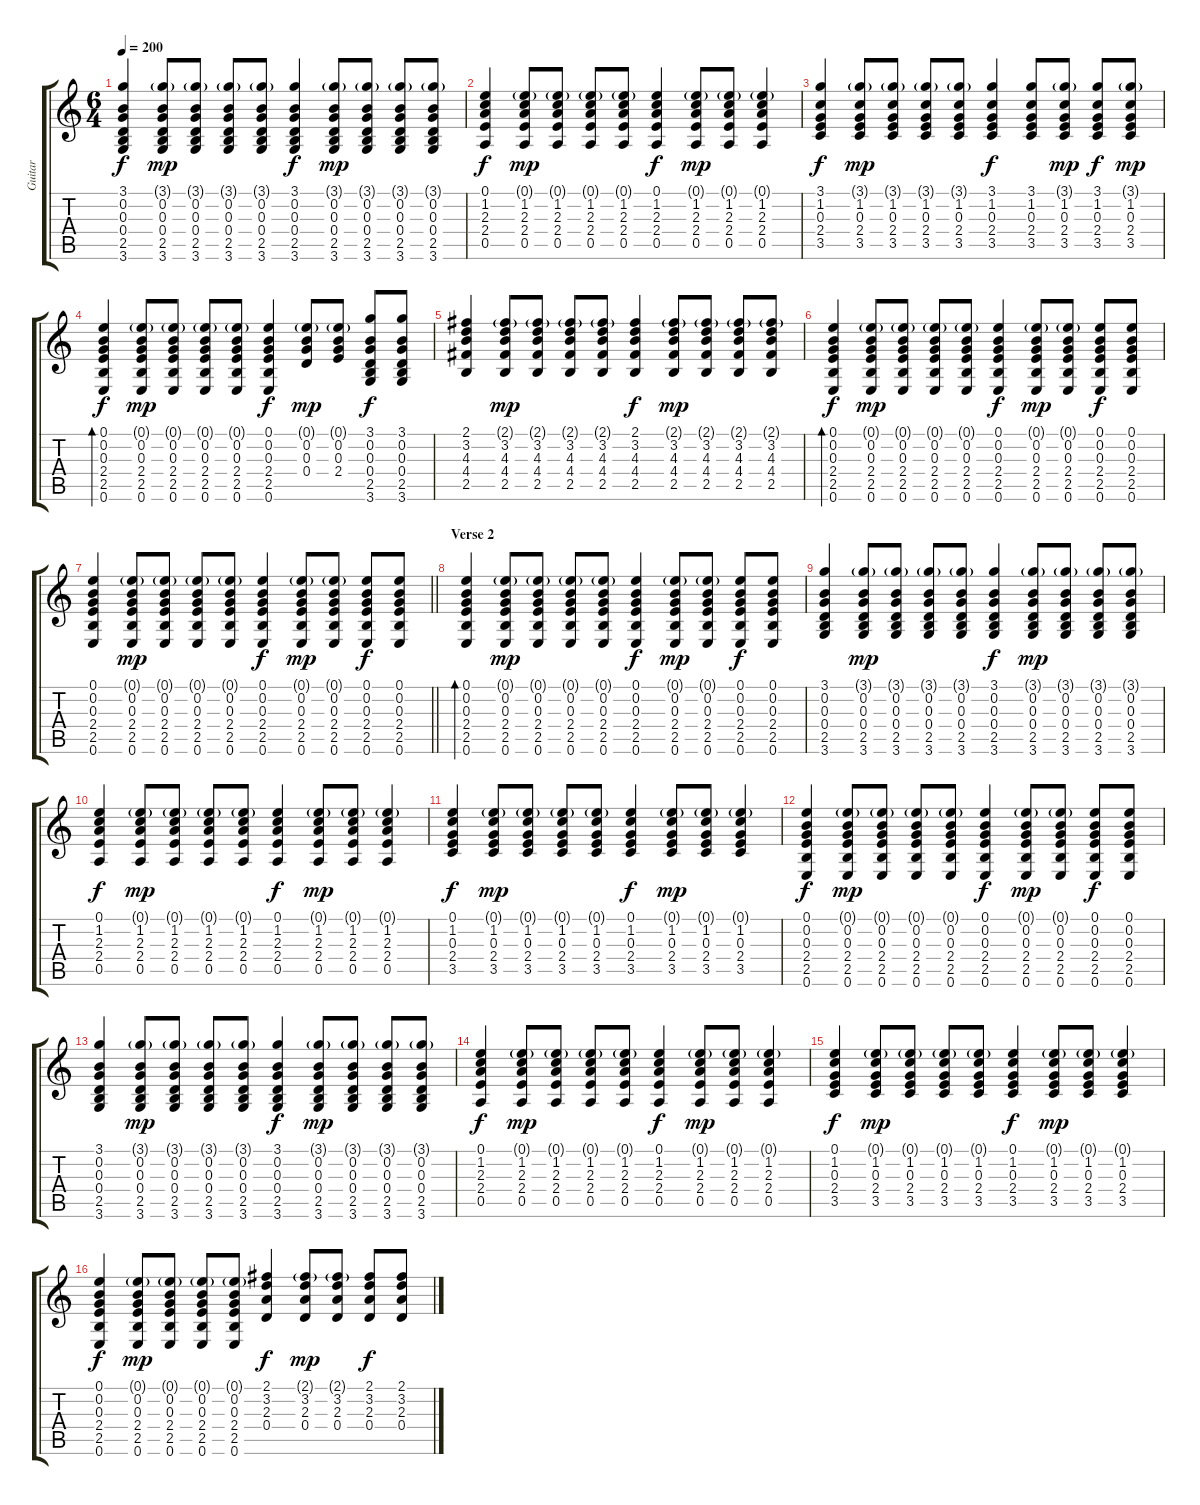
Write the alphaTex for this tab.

\track ("Guitar" "Guitar") {instrument acousticguitarsteel}
\staff {score tabs}
\tuning (E4 B3 G3 D3 A2 E2) {hide}
\ts (6 4)
\tempo 200
\clef g2
\ks c
(3.1 0.2 0.3 0.4 2.5 3.6).4{dy f} (3.1{g} 0.2 0.3 0.4 2.5 3.6).8{dy mp} (3.1{g} 0.2 0.3 0.4 2.5 3.6).8 (3.1{g} 0.2 0.3 0.4 2.5 3.6).8 (3.1{g} 0.2 0.3 0.4 2.5 3.6).8 (3.1 0.2 0.3 0.4 2.5 3.6).4{dy f} (3.1{g} 0.2 0.3 0.4 2.5 3.6).8{dy mp} (3.1{g} 0.2 0.3 0.4 2.5 3.6).8 (3.1{g} 0.2 0.3 0.4 2.5 3.6).8 (3.1{g} 0.2 0.3 0.4 2.5 3.6).8 |
(0.1 1.2 2.3 2.4 0.5).4{dy f} (0.1{g} 1.2 2.3 2.4 0.5).8{dy mp} (0.1{g} 1.2 2.3 2.4 0.5).8 (0.1{g} 1.2 2.3 2.4 0.5).8 (0.1{g} 1.2 2.3 2.4 0.5).8 (0.1 1.2 2.3 2.4 0.5).4{dy f} (0.1{g} 1.2 2.3 2.4 0.5).8{dy mp} (0.1{g} 1.2 2.3 2.4 0.5).8 (0.1{g} 1.2 2.3 2.4 0.5).4 |
(3.1 1.2 0.3 2.4 3.5).4{dy f} (3.1{g} 1.2 0.3 2.4 3.5).8{dy mp} (3.1{g} 1.2 0.3 2.4 3.5).8 (3.1{g} 1.2 0.3 2.4 3.5).8 (3.1{g} 1.2 0.3 2.4 3.5).8 (3.1 1.2 0.3 2.4 3.5).4{dy f} (3.1 1.2 0.3 2.4 3.5).8 (3.1{g} 1.2 0.3 2.4 3.5).8{dy mp} (3.1 1.2 0.3 2.4 3.5).8{dy f} (3.1{g} 1.2 0.3 2.4 3.5).8{dy mp} |
(0.1 0.2 0.3 2.4 2.5 0.6).4{bd 120 dy f} (0.1{g} 0.2 0.3 2.4 2.5 0.6).8{dy mp} (0.1{g} 0.2 0.3 2.4 2.5 0.6).8 (0.1{g} 0.2 0.3 2.4 2.5 0.6).8 (0.1{g} 0.2 0.3 2.4 2.5 0.6).8 (0.1 0.2 0.3 2.4 2.5 0.6).4{dy f} (0.1{g} 0.2 0.3 0.4).8{dy mp} (0.1{g} 0.2 0.3 2.4).8 (3.1 0.2 0.3 0.4 2.5 3.6).8{dy f} (3.1 0.2 0.3 0.4 2.5 3.6).8 |
(2.1 3.2 4.3 4.4 2.5).4 (2.1{g} 3.2 4.3 4.4 2.5).8{dy mp} (2.1{g} 3.2 4.3 4.4 2.5).8 (2.1{g} 3.2 4.3 4.4 2.5).8 (2.1{g} 3.2 4.3 4.4 2.5).8 (2.1 3.2 4.3 4.4 2.5).4{dy f} (2.1{g} 3.2 4.3 4.4 2.5).8{dy mp} (2.1{g} 3.2 4.3 4.4 2.5).8 (2.1{g} 3.2 4.3 4.4 2.5).8 (2.1{g} 3.2 4.3 4.4 2.5).8 |
(0.1 0.2 0.3 2.4 2.5 0.6).4{bd 120 dy f} (0.1{g} 0.2 0.3 2.4 2.5 0.6).8{dy mp} (0.1{g} 0.2 0.3 2.4 2.5 0.6).8 (0.1{g} 0.2 0.3 2.4 2.5 0.6).8 (0.1{g} 0.2 0.3 2.4 2.5 0.6).8 (0.1 0.2 0.3 2.4 2.5 0.6).4{dy f} (0.1{g} 0.2 0.3 2.4 2.5 0.6).8{dy mp} (0.1{g} 0.2 0.3 2.4 2.5 0.6).8 (0.1 0.2 0.3 2.4 2.5 0.6).8{dy f} (0.1 0.2 0.3 2.4 2.5 0.6).8 |
\barLineRight lightlight
(0.1 0.2 0.3 2.4 2.5 0.6).4 (0.1{g} 0.2 0.3 2.4 2.5 0.6).8{dy mp} (0.1{g} 0.2 0.3 2.4 2.5 0.6).8 (0.1{g} 0.2 0.3 2.4 2.5 0.6).8 (0.1{g} 0.2 0.3 2.4 2.5 0.6).8 (0.1 0.2 0.3 2.4 2.5 0.6).4{dy f} (0.1{g} 0.2 0.3 2.4 2.5 0.6).8{dy mp} (0.1{g} 0.2 0.3 2.4 2.5 0.6).8 (0.1 0.2 0.3 2.4 2.5 0.6).8{dy f} (0.1 0.2 0.3 2.4 2.5 0.6).8 |
\section ("" "Verse 2")
(0.1 0.2 0.3 2.4 2.5 0.6).4{bd 120} (0.1{g} 0.2 0.3 2.4 2.5 0.6).8{dy mp} (0.1{g} 0.2 0.3 2.4 2.5 0.6).8 (0.1{g} 0.2 0.3 2.4 2.5 0.6).8 (0.1{g} 0.2 0.3 2.4 2.5 0.6).8 (0.1 0.2 0.3 2.4 2.5 0.6).4{dy f} (0.1{g} 0.2 0.3 2.4 2.5 0.6).8{dy mp} (0.1{g} 0.2 0.3 2.4 2.5 0.6).8 (0.1 0.2 0.3 2.4 2.5 0.6).8{dy f} (0.1 0.2 0.3 2.4 2.5 0.6).8 |
(3.1 0.2 0.3 0.4 2.5 3.6).4 (3.1{g} 0.2 0.3 0.4 2.5 3.6).8{dy mp} (3.1{g} 0.2 0.3 0.4 2.5 3.6).8 (3.1{g} 0.2 0.3 0.4 2.5 3.6).8 (3.1{g} 0.2 0.3 0.4 2.5 3.6).8 (3.1 0.2 0.3 0.4 2.5 3.6).4{dy f} (3.1{g} 0.2 0.3 0.4 2.5 3.6).8{dy mp} (3.1{g} 0.2 0.3 0.4 2.5 3.6).8 (3.1{g} 0.2 0.3 0.4 2.5 3.6).8 (3.1{g} 0.2 0.3 0.4 2.5 3.6).8 |
(0.1 1.2 2.3 2.4 0.5).4{dy f} (0.1{g} 1.2 2.3 2.4 0.5).8{dy mp} (0.1{g} 1.2 2.3 2.4 0.5).8 (0.1{g} 1.2 2.3 2.4 0.5).8 (0.1{g} 1.2 2.3 2.4 0.5).8 (0.1 1.2 2.3 2.4 0.5).4{dy f} (0.1{g} 1.2 2.3 2.4 0.5).8{dy mp} (0.1{g} 1.2 2.3 2.4 0.5).8 (0.1{g} 1.2 2.3 2.4 0.5).4 |
(0.1 1.2 0.3 2.4 3.5).4{dy f} (0.1{g} 1.2 0.3 2.4 3.5).8{dy mp} (0.1{g} 1.2 0.3 2.4 3.5).8 (0.1{g} 1.2 0.3 2.4 3.5).8 (0.1{g} 1.2 0.3 2.4 3.5).8 (0.1 1.2 0.3 2.4 3.5).4{dy f} (0.1{g} 1.2 0.3 2.4 3.5).8{dy mp} (0.1{g} 1.2 0.3 2.4 3.5).8 (0.1{g} 1.2 0.3 2.4 3.5).4 |
(0.1 0.2 0.3 2.4 2.5 0.6).4{dy f} (0.1{g} 0.2 0.3 2.4 2.5 0.6).8{dy mp} (0.1{g} 0.2 0.3 2.4 2.5 0.6).8 (0.1{g} 0.2 0.3 2.4 2.5 0.6).8 (0.1{g} 0.2 0.3 2.4 2.5 0.6).8 (0.1 0.2 0.3 2.4 2.5 0.6).4{dy f} (0.1{g} 0.2 0.3 2.4 2.5 0.6).8{dy mp} (0.1{g} 0.2 0.3 2.4 2.5 0.6).8 (0.1 0.2 0.3 2.4 2.5 0.6).8{dy f} (0.1 0.2 0.3 2.4 2.5 0.6).8 |
(3.1 0.2 0.3 0.4 2.5 3.6).4 (3.1{g} 0.2 0.3 0.4 2.5 3.6).8{dy mp} (3.1{g} 0.2 0.3 0.4 2.5 3.6).8 (3.1{g} 0.2 0.3 0.4 2.5 3.6).8 (3.1{g} 0.2 0.3 0.4 2.5 3.6).8 (3.1 0.2 0.3 0.4 2.5 3.6).4{dy f} (3.1{g} 0.2 0.3 0.4 2.5 3.6).8{dy mp} (3.1{g} 0.2 0.3 0.4 2.5 3.6).8 (3.1{g} 0.2 0.3 0.4 2.5 3.6).8 (3.1{g} 0.2 0.3 0.4 2.5 3.6).8 |
(0.1 1.2 2.3 2.4 0.5).4{dy f} (0.1{g} 1.2 2.3 2.4 0.5).8{dy mp} (0.1{g} 1.2 2.3 2.4 0.5).8 (0.1{g} 1.2 2.3 2.4 0.5).8 (0.1{g} 1.2 2.3 2.4 0.5).8 (0.1 1.2 2.3 2.4 0.5).4{dy f} (0.1{g} 1.2 2.3 2.4 0.5).8{dy mp} (0.1{g} 1.2 2.3 2.4 0.5).8 (0.1{g} 1.2 2.3 2.4 0.5).4 |
(0.1 1.2 0.3 2.4 3.5).4{dy f} (0.1{g} 1.2 0.3 2.4 3.5).8{dy mp} (0.1{g} 1.2 0.3 2.4 3.5).8 (0.1{g} 1.2 0.3 2.4 3.5).8 (0.1{g} 1.2 0.3 2.4 3.5).8 (0.1 1.2 0.3 2.4 3.5).4{dy f} (0.1{g} 1.2 0.3 2.4 3.5).8{dy mp} (0.1{g} 1.2 0.3 2.4 3.5).8 (0.1{g} 1.2 0.3 2.4 3.5).4 |
(0.1 0.2 0.3 2.4 2.5 0.6).4{dy f} (0.1{g} 0.2 0.3 2.4 2.5 0.6).8{dy mp} (0.1{g} 0.2 0.3 2.4 2.5 0.6).8 (0.1{g} 0.2 0.3 2.4 2.5 0.6).8 (0.1{g} 0.2 0.3 2.4 2.5 0.6).8 (2.1 3.2 2.3 0.4).4{dy f} (2.1{g} 3.2 2.3 0.4).8{dy mp} (2.1{g} 3.2 2.3 0.4).8 (2.1 3.2 2.3 0.4).8{dy f} (2.1 3.2 2.3 0.4).8
